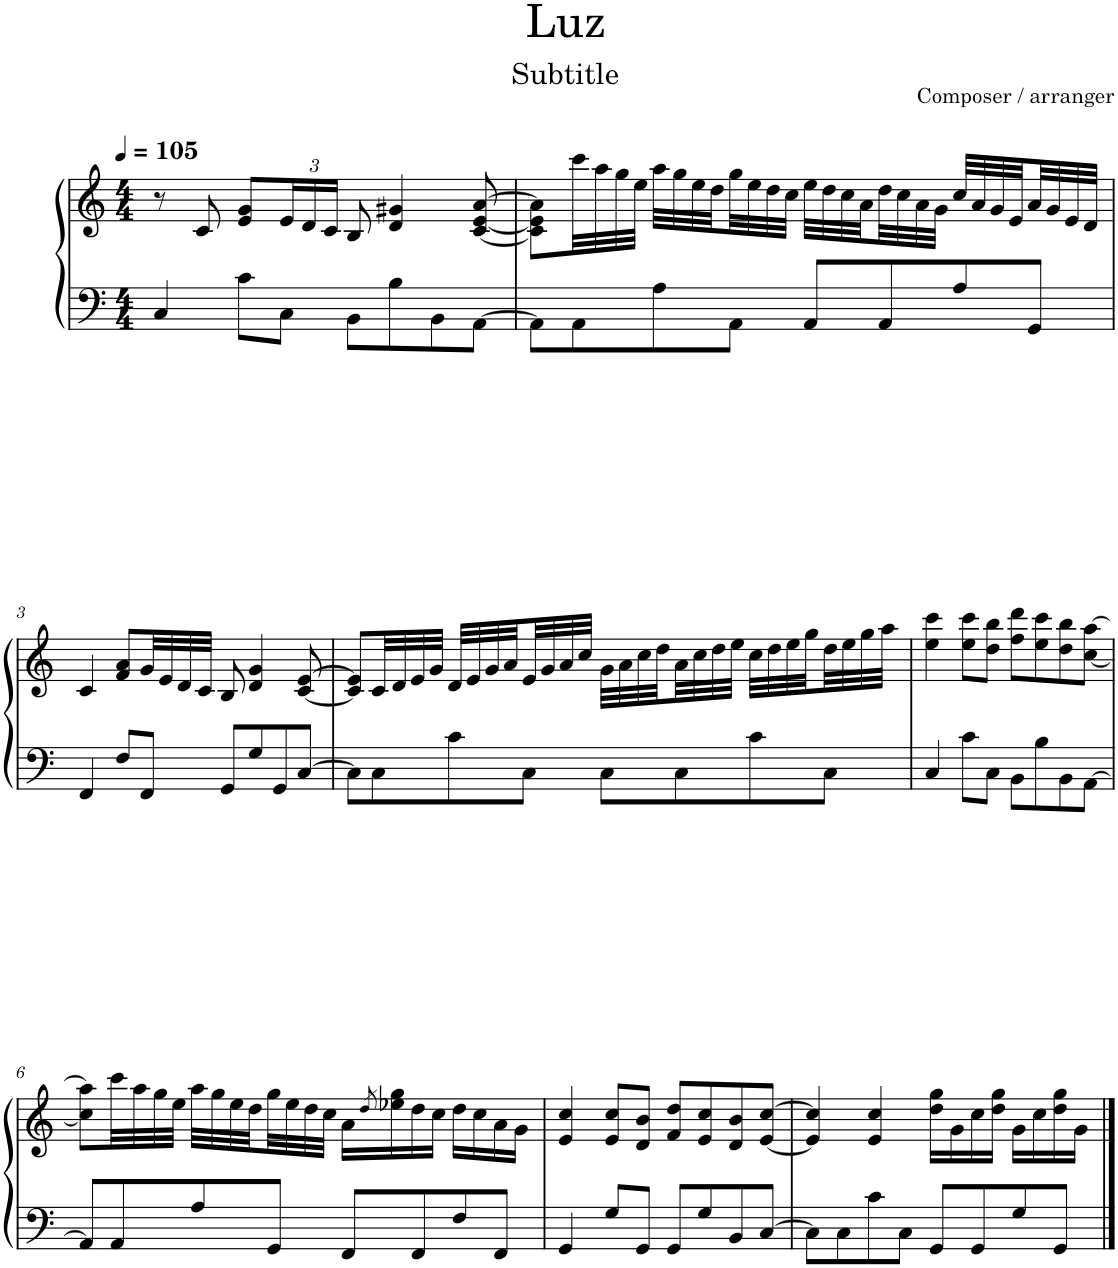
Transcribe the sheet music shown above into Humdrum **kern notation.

**kern	**kern
*part1	*part1
*staff2	*staff1
*I"Piano	*
*I'Pno.	*
*clefF4	*clefG2
*k[]	*k[]
*M4/4	*M4/4
*MM105	*MM105
=1	=1
4C/	8r
.	8c/
8c\L	8e/ 8g/L
*	*Xbrackettup
8C\J	24e/L
.	24d/
.	24c/JJ
8BB\L	8B/
8B\	4d/ 4g#X/
8BB\	.
[8AA\J	[8c/ [8e/ [8a/
=2	=2
8AA\L]	8c\] 8e\] 8a\]L
8AA\	32ccc\LL
.	32aa\
.	32gg\
.	32ee\JJJ
8A\	32aa\LLL
.	32gg\
.	32ee\
.	32dd\
8AA\J	32gg\
.	32ee\
.	32dd\
.	32cc\JJJ
8AA/L	32ee\LLL
.	32dd\
.	32cc\
.	32a\
8AA/	32dd\
.	32cc\
.	32a\
.	32g\JJJ
8A/	32cc/LLL
.	32a/
.	32g/
.	32e/
8GG/J	32a/
.	32g/
.	32e/
.	32d/JJJ
!!LO:LB:g=z
=3	=3
4FF/	4c/
8F/L	8f/ 8a/L
8FF/J	32g/LL
.	32e/
.	32d/
.	32c/JJJ
8GG/L	8B/
8G/	4d/ 4g/
8GG/	.
[8C/J	[8c/ [8e/
=4	=4
8C\L]	8c/] 8e/]L
8C\	32c/LL
.	32d/
.	32e/
.	32g/JJJ
8c\	32d/LLL
.	32e/
.	32g/
.	32a/
8C\J	32e/
.	32g/
.	32a/
.	32cc/JJJ
8C\L	32g\LLL
.	32a\
.	32cc\
.	32dd\
8C\	32a\
.	32cc\
.	32dd\
.	32ee\JJJ
8c\	32cc\LLL
.	32dd\
.	32ee\
.	32gg\
8C\J	32dd\
.	32ee\
.	32gg\
.	32aa\JJJ
=5	=5
4C/	4ee\ 4ccc\
8c\L	8ee\ 8ccc\L
8C\J	8dd\ 8bb\J
8BB\L	8ff\ 8ddd\L
8B\	8ee\ 8ccc\
8BB\	8dd\ 8bb\
[8AA\J	[8cc\ [8aa\J
!!LO:LB:g=z
=6	=6
8AA/L]	8cc\] 8aa\]L
8AA/	32ccc\LL
.	32aa\
.	32gg\
.	32ee\JJJ
8A/	32aa\LLL
.	32gg\
.	32ee\
.	32dd\
8GG/J	32gg\
.	32ee\
.	32dd\
.	32cc\JJJ
8FF/L	16a\LL
.	8qdd/
.	16ee-X\ 16gg\
8FF/	16dd\
.	16cc\JJ
8F/	16dd\LL
.	16cc\
8FF/J	16a\
.	16g\JJ
=7	=7
4GG/	4e/ 4cc/
8G/L	8e/ 8cc/L
8GG/J	8d/ 8b/J
8GG/L	8f/ 8dd/L
8G/	8e/ 8cc/
8BB/	8d/ 8b/
[8C/J	[8e/ [8cc/J
=8	=8
8C\L]	4e/] 4cc/]
8C\	.
8c\	4e/ 4cc/
8C\J	.
8GG/L	16dd\ 16gg\LL
.	16g\
8GG/	16cc\
.	16dd\ 16gg\JJ
8G/	16g\LL
.	16cc\
8GG/J	16dd\ 16gg\
.	16g\JJ
==	==
*-	*-
